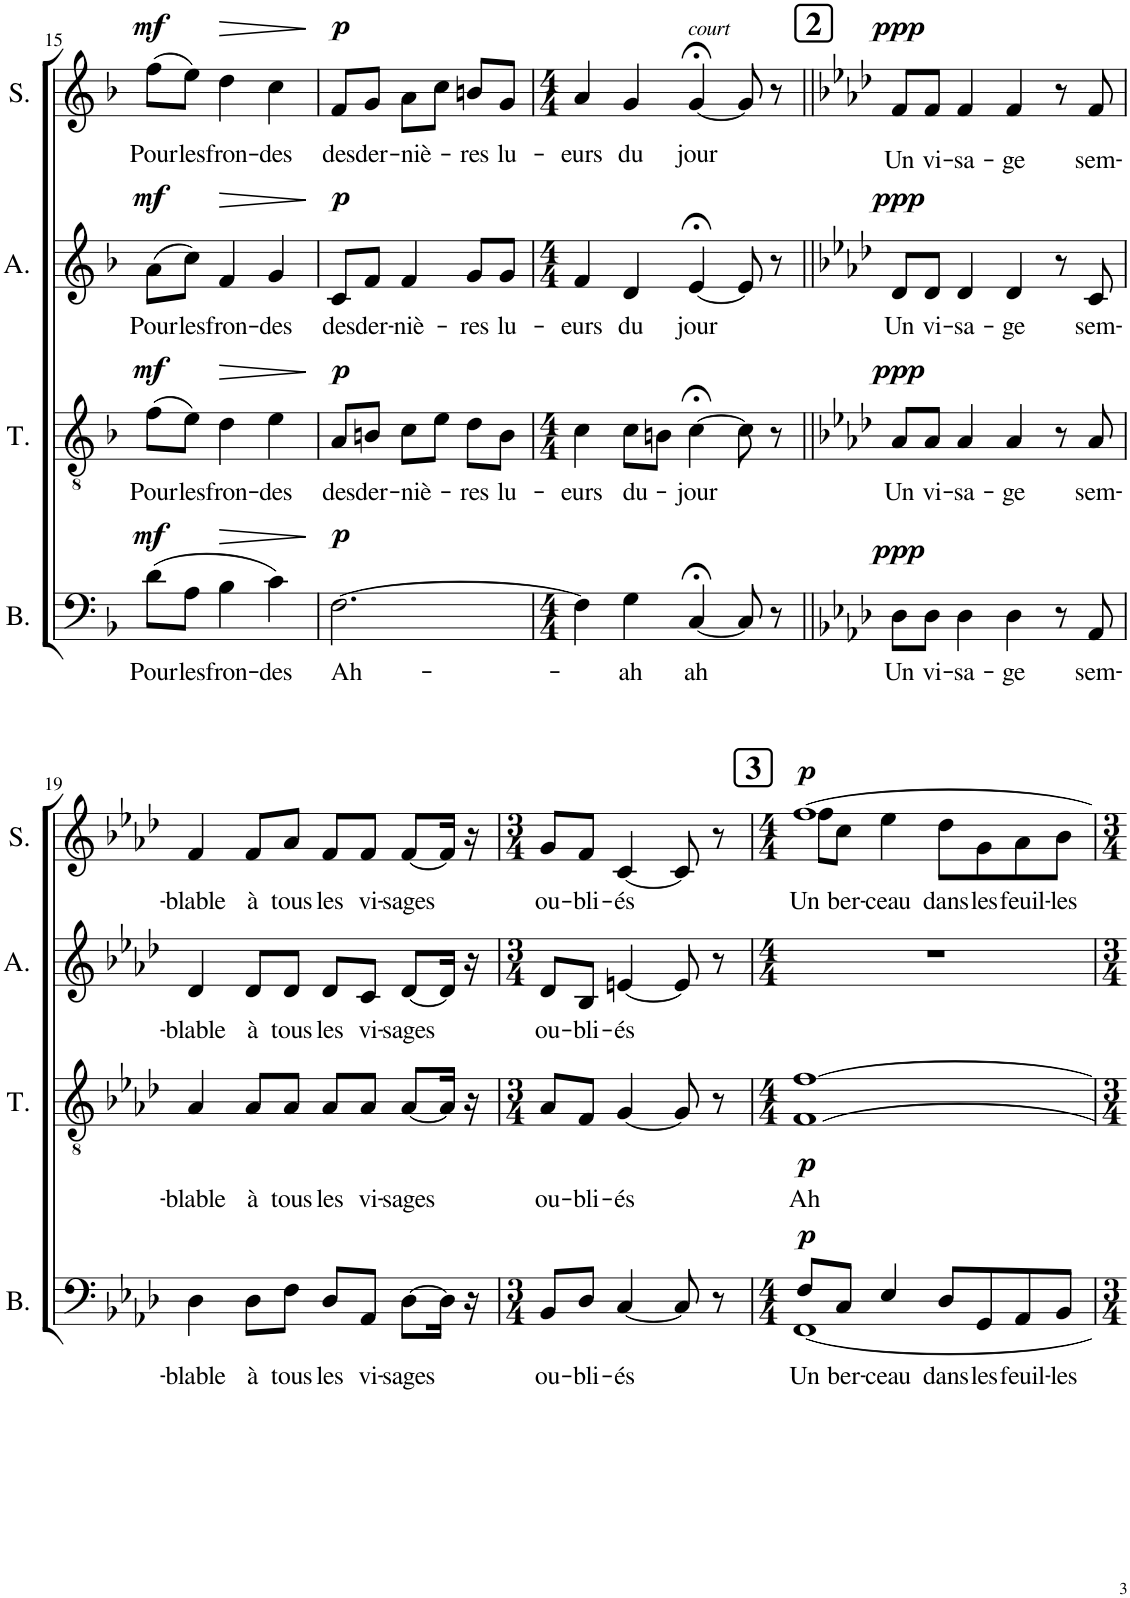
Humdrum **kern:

**kern	**text	**dynam	**kern	**text	**dynam	**kern	**text	**dynam	**kern	**text	**dynam
*part4	*part4	*part4	*part3	*part3	*part3	*part2	*part2	*part2	*part1	*part1	*part1
*staff4	*staff4	*staff4	*staff3	*staff3	*staff3	*staff2	*staff2	*staff2	*staff1	*staff1	*staff1
*I"Bass	*	*	*I"Tenor	*	*	*I"Alto	*	*	*I"Soprano	*	*
*I'B.	*	*	*I'T.	*	*	*I'A.	*	*	*I'S.	*	*
!!LO:PB:g=z
*clefF4	*	*	*clefGv2	*	*	*clefG2	*	*	*clefG2	*	*
*k[b-]	*	*	*k[b-]	*	*	*k[b-]	*	*	*k[b-]	*	*
*M3/4	*	*	*M3/4	*	*	*M3/4	*	*	*M3/4	*	*
=15	=15	=15	=15	=15	=15	=15	=15	=15	=15	=15	=15
!	!LO:LY:b	!LO:DY:a	!	!LO:LY:b	!LO:DY:a	!	!LO:LY:b	!LO:DY:a	!	!LO:LY:b	!LO:DY:a
(8d\L	Pour	mf	(8f\L	Pour	mf	(8a\L	Pour	mf	(8ff\L	Pour	mf
!	!LO:LY:b	!	!	!LO:LY:b	!	!	!LO:LY:b	!	!	!LO:LY:b	!
8A\J	les	.	8e\J)	les	.	8cc\J)	les	.	8ee\J)	les	.
!	!LO:LY:b	!LO:HP:b	!	!LO:LY:b	!LO:HP:b	!	!LO:LY:b	!LO:HP:b	!	!LO:LY:b	!LO:HP:b
4B-\	fron-	>	4d\	fron-	>	4f/	fron-	>	4dd\	fron-	>
!	!LO:LY:b	!	!	!LO:LY:b	!	!	!LO:LY:b	!	!	!LO:LY:b	!
4c\)	-des	.	4e\	-des	.	4g/	-des	.	4cc\	-des	.
.	.	]	.	.	]	.	.	]	.	.	]
=16	=16	=16	=16	=16	=16	=16	=16	=16	=16	=16	=16
!	!LO:LY:b	!LO:DY:a	!	!LO:LY:b	!LO:DY:a	!	!LO:LY:b	!LO:DY:a	!	!LO:LY:b	!LO:DY:a
[2.F\	Ah-	p	8A/L	des	p	8c/L	des	p	8f/L	des	p
!	!	!	!	!LO:LY:b	!	!	!LO:LY:b	!	!	!LO:LY:b	!
.	.	.	8Bn/J	der-	.	8f/J	der-	.	8g/J	der-	.
!	!	!	!	!LO:LY:b	!	!	!LO:LY:b	!	!	!LO:LY:b	!
.	.	.	8c\L	-niè-	.	4f/	-niè-	.	8a\L	-niè-	.
.	.	.	8e\J	.	.	.	.	.	8cc\J	.	.
!	!	!	!	!LO:LY:b	!	!	!LO:LY:b	!	!	!LO:LY:b	!
.	.	.	8d\L	-res	.	8g/L	-res	.	8bn/L	-res	.
!	!	!	!	!LO:LY:b	!	!	!LO:LY:b	!	!	!LO:LY:b	!
.	.	.	8B\J	lu-	.	8g/J	lu-	.	8g/J	lu-	.
=17	=17	=17	=17	=17	=17	=17	=17	=17	=17	=17	=17
*M4/4	*	*	*M4/4	*	*	*M4/4	*	*	*M4/4	*	*
!	!	!	!	!LO:LY:b	!	!	!LO:LY:b	!	!	!LO:LY:b	!
4F\]	.	.	4c\	-eurs	.	4f/	-eurs	.	4a/	-eurs	.
!	!LO:LY:b	!	!	!LO:LY:b	!	!	!LO:LY:b	!	!	!LO:LY:b	!
4G\	-ah	.	8c\L	du-	.	4d/	du	.	4g/	du	.
.	.	.	8Bn\J	.	.	.	.	.	.	.	.
!	!	!	!	!	!	!	!	!	!LO:TX:a:i:t=court	!	!
!	!LO:LY:b	!	!	!LO:LY:b	!	!	!LO:LY:b	!	!	!LO:LY:b	!
[4C;</	ah	.	[4c;<\	-jour	.	[4e;</	jour	.	[4g;</	jour	.
8C/]	.	.	8c\]	.	.	8e/]	.	.	8g/]	.	.
8r	.	.	8r	.	.	8r	.	.	8r	.	.
!!LO:REH:place=s1:a:B:cj:fs=14:t=2
=18||	=18||	=18||	=18||	=18||	=18||	=18||	=18||	=18||	=18||	=18||	=18||
*k[b-e-a-d-]	*	*	*k[b-e-a-d-]	*	*	*k[b-e-a-d-]	*	*	*k[b-e-a-d-]	*	*
!	!LO:LY:b	!LO:DY:a	!	!LO:LY:b	!LO:DY:a	!	!LO:LY:b	!LO:DY:a	!	!LO:LY:b	!LO:DY:a
8D-\L	Un	ppp	8A-/L	Un	ppp	8d-/L	Un	ppp	8f/L	Un	ppp
!	!LO:LY:b	!	!	!LO:LY:b	!	!	!LO:LY:b	!	!	!LO:LY:b	!
8D-\J	vi-	.	8A-/J	vi-	.	8d-/J	vi-	.	8f/J	vi-	.
!	!LO:LY:b	!	!	!LO:LY:b	!	!	!LO:LY:b	!	!	!LO:LY:b	!
4D-\	-sa-	.	4A-/	-sa-	.	4d-/	-sa-	.	4f/	-sa-	.
!	!LO:LY:b	!	!	!LO:LY:b	!	!	!LO:LY:b	!	!	!LO:LY:b	!
4D-\	-ge	.	4A-/	-ge	.	4d-/	-ge	.	4f/	-ge	.
8r	.	.	8r	.	.	8r	.	.	8r	.	.
!	!LO:LY:b	!	!	!LO:LY:b	!	!	!LO:LY:b	!	!	!LO:LY:b	!
8AA-/	sem-	.	8A-/	sem-	.	8c/	sem-	.	8f/	sem-	.
!!LO:LB:g=z
=19	=19	=19	=19	=19	=19	=19	=19	=19	=19	=19	=19
!	!LO:LY:b	!	!	!LO:LY:b	!	!	!LO:LY:b	!	!	!LO:LY:b	!
4D-\	-blable	.	4A-/	-blable	.	4d-/	-blable	.	4f/	-blable	.
!	!LO:LY:b	!	!	!LO:LY:b	!	!	!LO:LY:b	!	!	!LO:LY:b	!
8D-\L	à	.	8A-/L	à	.	8d-/L	à	.	8f/L	à	.
!	!LO:LY:b	!	!	!LO:LY:b	!	!	!LO:LY:b	!	!	!LO:LY:b	!
8F\J	tous	.	8A-/J	tous	.	8d-/J	tous	.	8a-/J	tous	.
!	!LO:LY:b	!	!	!LO:LY:b	!	!	!LO:LY:b	!	!	!LO:LY:b	!
8D-/L	les	.	8A-/L	les	.	8d-/L	les	.	8f/L	les	.
!	!LO:LY:b	!	!	!LO:LY:b	!	!	!LO:LY:b	!	!	!LO:LY:b	!
8AA-/J	vi-	.	8A-/J	vi-	.	8c/J	vi-	.	8f/J	vi-	.
!	!LO:LY:b	!	!	!LO:LY:b	!	!	!LO:LY:b	!	!	!LO:LY:b	!
[8D-\L	-sages	.	[8A-/L	-sages	.	[8d-/L	-sages	.	[8f/L	-sages	.
16D-\Jk]	.	.	16A-/Jk]	.	.	16d-/Jk]	.	.	16f/Jk]	.	.
16r	.	.	16r	.	.	16r	.	.	16r	.	.
=20	=20	=20	=20	=20	=20	=20	=20	=20	=20	=20	=20
*M3/4	*	*	*M3/4	*	*	*M3/4	*	*	*M3/4	*	*
!	!LO:LY:b	!	!	!LO:LY:b	!	!	!LO:LY:b	!	!	!LO:LY:b	!
8BB-/L	ou-	.	8A-/L	ou-	.	8d-/L	ou-	.	8g/L	ou-	.
!	!LO:LY:b	!	!	!LO:LY:b	!	!	!LO:LY:b	!	!	!LO:LY:b	!
8D-/J	-bli-	.	8F/J	-bli-	.	8B-/J	-bli-	.	8f/J	-bli-	.
!	!LO:LY:b	!	!	!LO:LY:b	!	!	!LO:LY:b	!	!	!LO:LY:b	!
[4C/	-és	.	[4G/	-és	.	[4en/	-és	.	[4c/	-és	.
8C/]	.	.	8G/]	.	.	8e/]	.	.	8c/]	.	.
8r	.	.	8r	.	.	8r	.	.	8r	.	.
!!LO:REH:place=s1:a:B:cj:fs=14:t=3
=21	=21	=21	=21	=21	=21	=21	=21	=21	=21	=21	=21
*M4/4	*	*	*M4/4	*	*	*M4/4	*	*	*M4/4	*	*
!	!LO:LY:b	!LO:DY:a	!	!LO:LY:b	!LO:DY:b	!	!	!	!	!LO:LY:b	!LO:DY:a
*^	*	*	*^	*	*	*	*	*	*^	*	*
8F/L	[1FF	Un	p	1ryy	[1F [1f	Ah	p	1r	.	.	8ff\L	[1ff	Un	p
!	!	!LO:LY:b	!	!	!	!	!	!	!	!	!	!	!LO:LY:b	!
8C/J	.	ber-	.	.	.	.	.	.	.	.	8cc\J	.	ber-	.
!	!	!LO:LY:b	!	!	!	!	!	!	!	!	!	!	!LO:LY:b	!
4E-/	.	-ceau	.	.	.	.	.	.	.	.	4ee-\	.	-ceau	.
!	!	!LO:LY:b	!	!	!	!	!	!	!	!	!	!	!LO:LY:b	!
8D-/L	.	dans	.	.	.	.	.	.	.	.	8dd-\L	.	dans	.
!	!	!LO:LY:b	!	!	!	!	!	!	!	!	!	!	!LO:LY:b	!
8GG/	.	les	.	.	.	.	.	.	.	.	8g\	.	les	.
!	!	!LO:LY:b	!	!	!	!	!	!	!	!	!	!	!LO:LY:b	!
8AA-/	.	feuil-	.	.	.	.	.	.	.	.	8a-\	.	feuil-	.
!	!	!LO:LY:b	!	!	!	!	!	!	!	!	!	!	!LO:LY:b	!
8BB-/J	.	-les	.	.	.	.	.	.	.	.	8b-\J	.	-les	.
*v	*v	*	*	*	*	*	*	*	*	*	*v	*v	*	*
*	*	*	*v	*v	*	*	*	*	*	*	*	*
=	=	=	=	=	=	=	=	=	=	=	=
*-	*-	*-	*-	*-	*-	*-	*-	*-	*-	*-	*-
